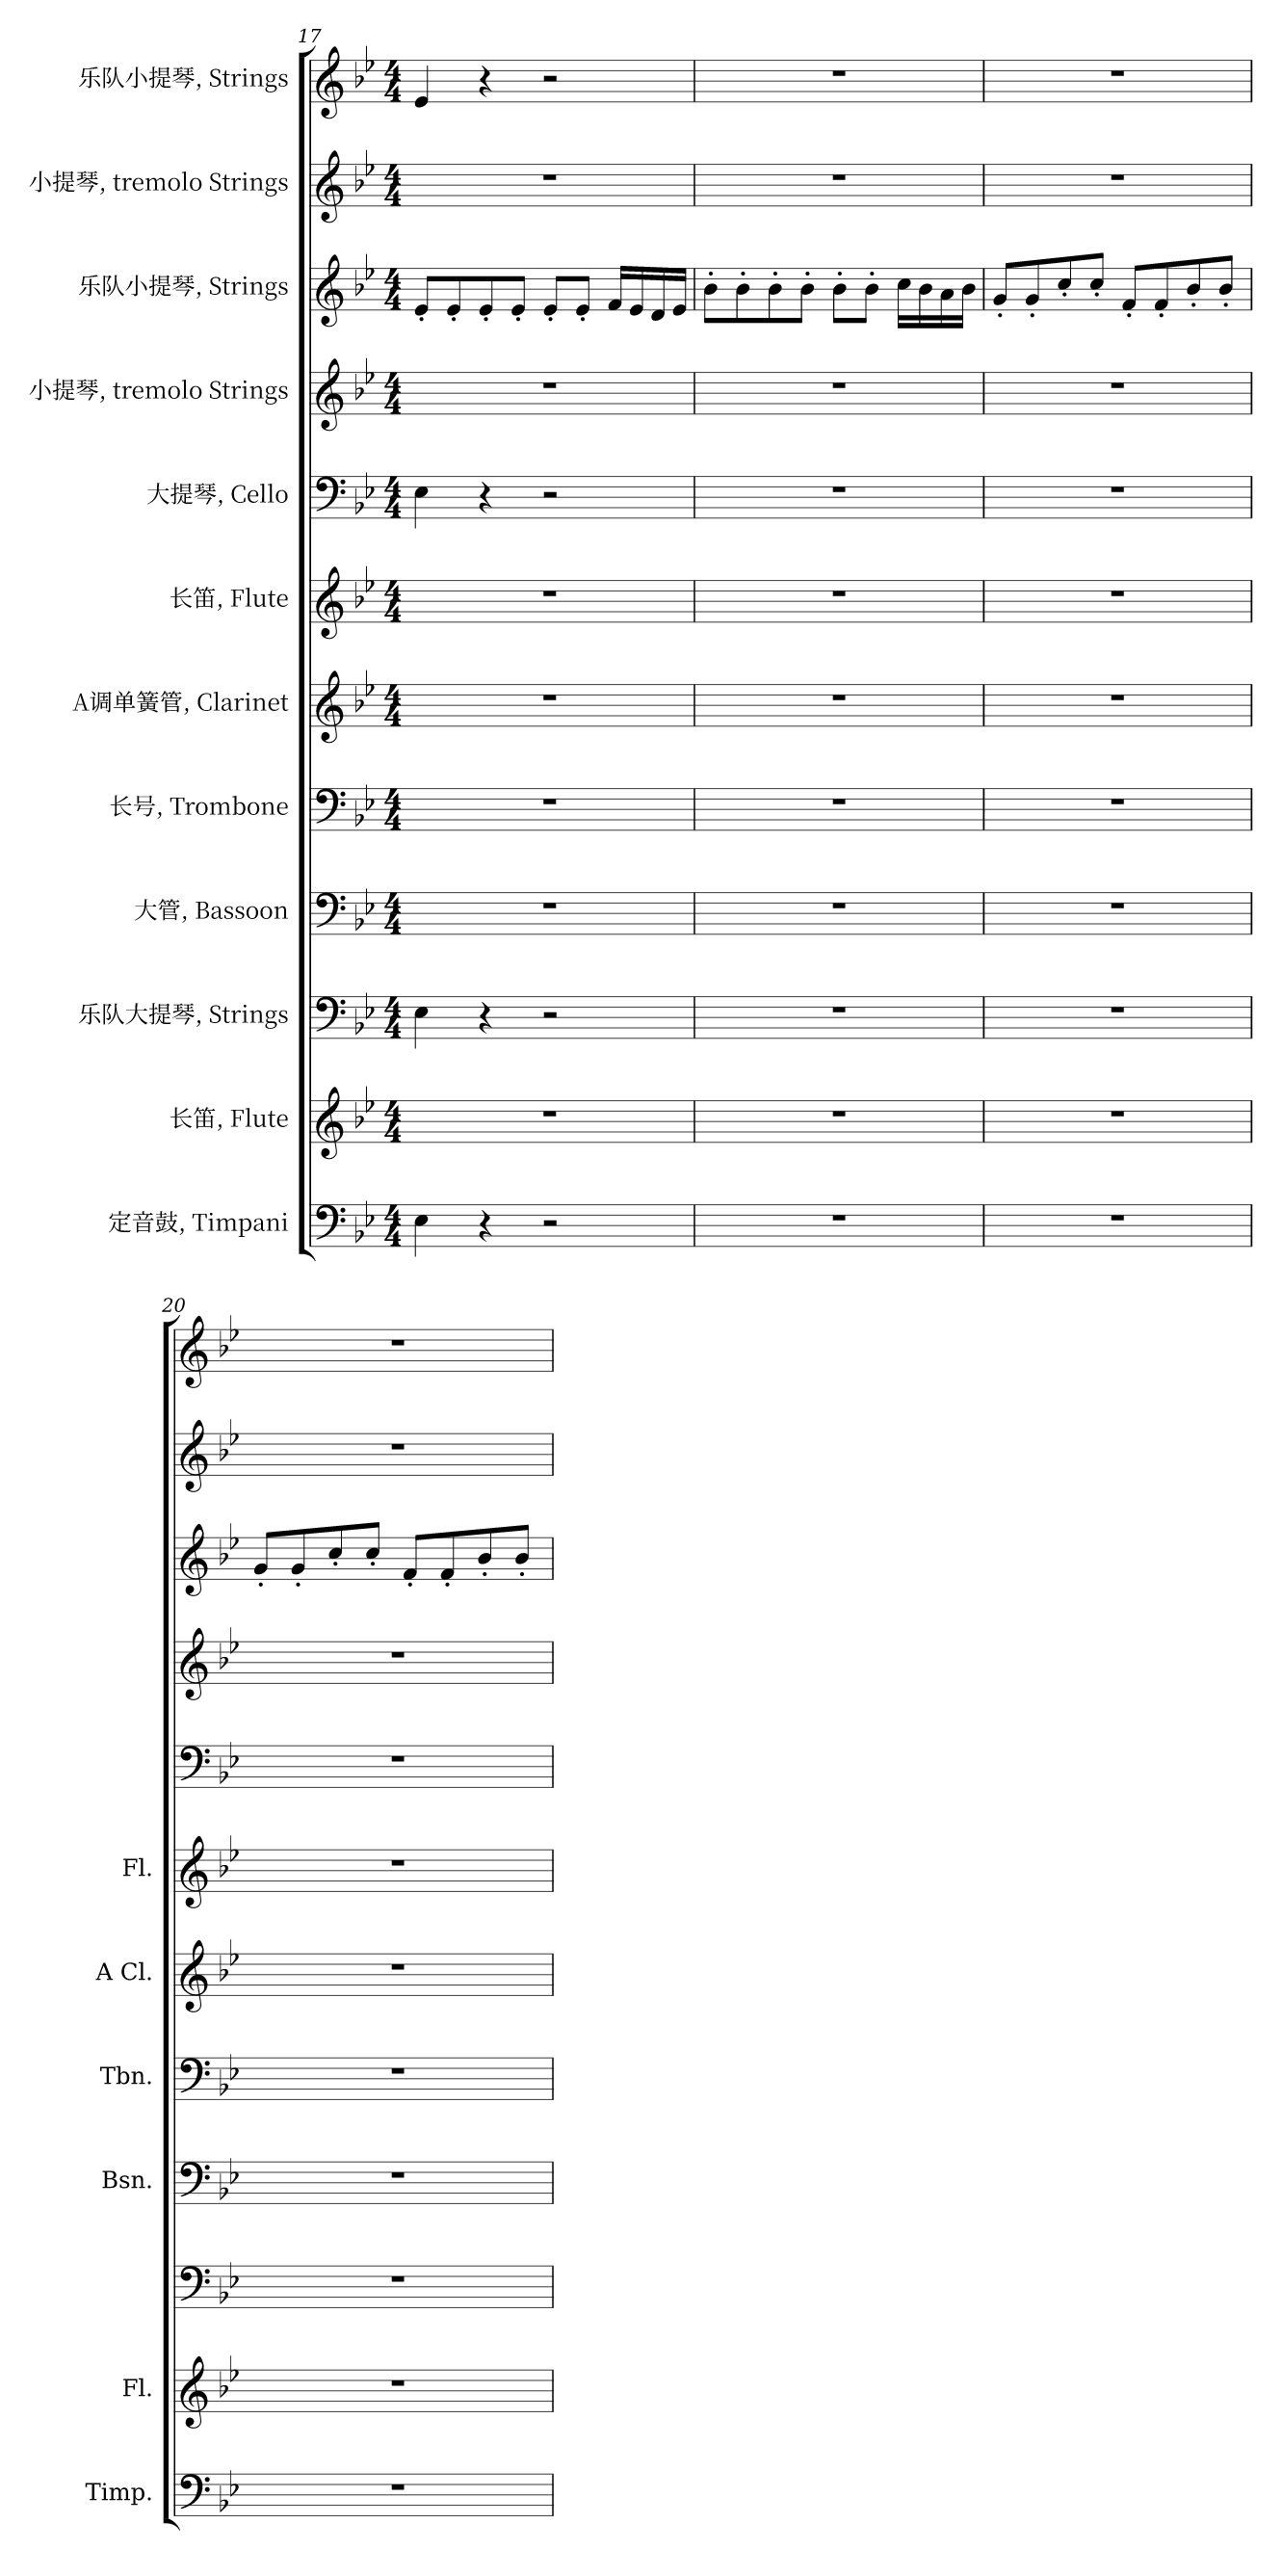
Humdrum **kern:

**kern	**kern	**kern	**kern	**kern	**kern	**kern	**kern	**kern	**kern	**kern	**kern
*part12	*part11	*part10	*part9	*part8	*part7	*part6	*part5	*part4	*part3	*part2	*part1
*staff12	*staff11	*staff10	*staff9	*staff8	*staff7	*staff6	*staff5	*staff4	*staff3	*staff2	*staff1
*I"定音鼓, Timpani	*I"长笛, Flute	*I"乐队大提琴, Strings	*I"大管, Bassoon	*I"长号, Trombone	*I"A调单簧管, Clarinet	*I"长笛, Flute	*I"大提琴, Cello	*I"小提琴, tremolo Strings	*I"乐队小提琴, Strings	*I"小提琴, tremolo Strings	*I"乐队小提琴, Strings
*I'Timp.	*I'Fl.	*	*I'Bsn.	*I'Tbn.	*I'A Cl.	*I'Fl.	*	*	*	*	*
!!LO:PB:g=z
*clefF4	*clefG2	*clefF4	*clefF4	*clefF4	*clefG2	*clefG2	*clefF4	*clefG2	*clefG2	*clefG2	*clefG2
*	*	*	*	*	*ITrd2c3	*	*	*	*	*	*
*k[b-e-]	*k[b-e-]	*k[b-e-]	*k[b-e-]	*k[b-e-]	*k[f#]	*k[b-e-]	*k[b-e-]	*k[b-e-]	*k[b-e-]	*k[b-e-]	*k[b-e-]
*M4/4	*M4/4	*M4/4	*M4/4	*M4/4	*M4/4	*M4/4	*M4/4	*M4/4	*M4/4	*M4/4	*M4/4
*MM174	*MM174	*MM174	*MM174	*MM174	*MM174	*MM174	*MM174	*MM174	*MM174	*MM174	*MM174
=17	=17	=17	=17	=17	=17	=17	=17	=17	=17	=17	=17
4E-\	1r	4E-\	1r	1r	1r	1r	4E-\	1r	8e-'/L	1r	4e-/
.	.	.	.	.	.	.	.	.	8e-'/	.	.
4r	.	4r	.	.	.	.	4r	.	8e-'/	.	4r
.	.	.	.	.	.	.	.	.	8e-'/J	.	.
2r	.	2r	.	.	.	.	2r	.	8e-'/L	.	2r
.	.	.	.	.	.	.	.	.	8e-'/J	.	.
.	.	.	.	.	.	.	.	.	16f/LL	.	.
.	.	.	.	.	.	.	.	.	16e-/	.	.
.	.	.	.	.	.	.	.	.	16d/	.	.
.	.	.	.	.	.	.	.	.	16e-/JJ	.	.
=18	=18	=18	=18	=18	=18	=18	=18	=18	=18	=18	=18
1r	1r	1r	1r	1r	1r	1r	1r	1r	8b-'\L	1r	1r
.	.	.	.	.	.	.	.	.	8b-'\	.	.
.	.	.	.	.	.	.	.	.	8b-'\	.	.
.	.	.	.	.	.	.	.	.	8b-'\J	.	.
.	.	.	.	.	.	.	.	.	8b-'\L	.	.
.	.	.	.	.	.	.	.	.	8b-'\J	.	.
.	.	.	.	.	.	.	.	.	16cc\LL	.	.
.	.	.	.	.	.	.	.	.	16b-\	.	.
.	.	.	.	.	.	.	.	.	16a\	.	.
.	.	.	.	.	.	.	.	.	16b-\JJ	.	.
=19	=19	=19	=19	=19	=19	=19	=19	=19	=19	=19	=19
1r	1r	1r	1r	1r	1r	1r	1r	1r	8g'/L	1r	1r
.	.	.	.	.	.	.	.	.	8g'/	.	.
.	.	.	.	.	.	.	.	.	8cc'/	.	.
.	.	.	.	.	.	.	.	.	8cc'/J	.	.
.	.	.	.	.	.	.	.	.	8f'/L	.	.
.	.	.	.	.	.	.	.	.	8f'/	.	.
.	.	.	.	.	.	.	.	.	8b-'/	.	.
.	.	.	.	.	.	.	.	.	8b-'/J	.	.
=20	=20	=20	=20	=20	=20	=20	=20	=20	=20	=20	=20
1r	1r	1r	1r	1r	1r	1r	1r	1r	8g'/L	1r	1r
.	.	.	.	.	.	.	.	.	8g'/	.	.
.	.	.	.	.	.	.	.	.	8cc'/	.	.
.	.	.	.	.	.	.	.	.	8cc'/J	.	.
.	.	.	.	.	.	.	.	.	8f'/L	.	.
.	.	.	.	.	.	.	.	.	8f'/	.	.
.	.	.	.	.	.	.	.	.	8b-'/	.	.
.	.	.	.	.	.	.	.	.	8b-'/J	.	.
=	=	=	=	=	=	=	=	=	=	=	=
*-	*-	*-	*-	*-	*-	*-	*-	*-	*-	*-	*-
